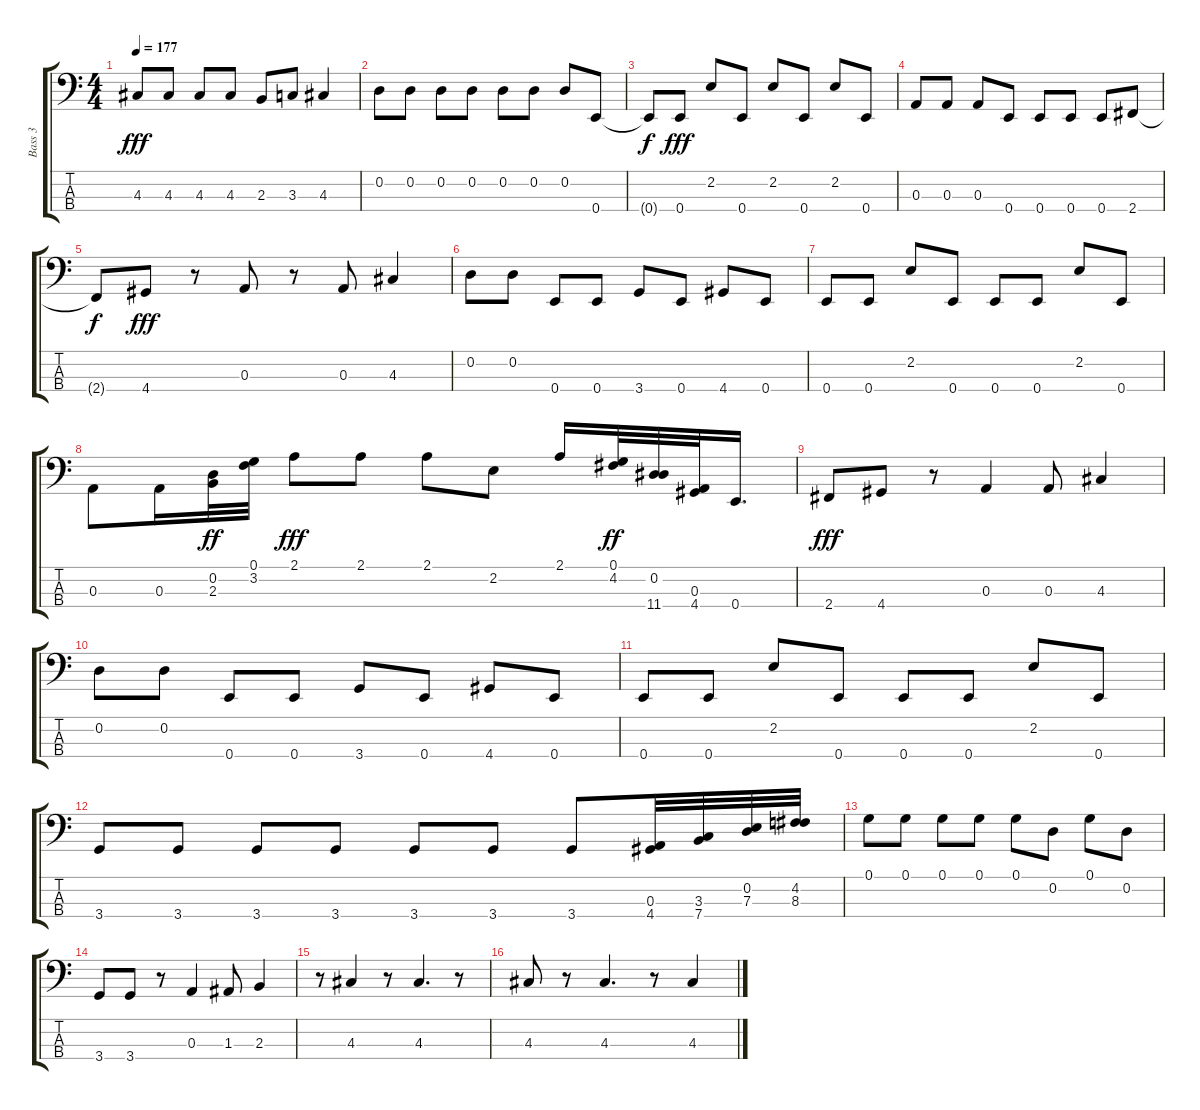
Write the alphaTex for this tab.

\track ("Bass 3" "Bass 3") {instrument slapbass1}
\staff {score tabs}
\tuning (G2 D2 A1 E1) {hide}
\ts (4 4)
\tempo 177
\clef f4
\ks c
4.3.8{dy fff} 4.3.8 4.3.8 4.3.8 2.3.8 3.3.8 4.3.4 |
0.2.8 0.2.8 0.2.8 0.2.8 0.2.8 0.2.8 0.2.8 0.4.8 |
0.4{t}.8{dy f} 0.4.8{dy fff} 2.2.8 0.4.8 2.2.8 0.4.8 2.2.8 0.4.8 |
0.3.8 0.3.8 0.3.8 0.4.8 0.4.8 0.4.8 0.4.8 2.4.8 |
2.4{t}.8{dy f} 4.4.8{dy fff} r.8 0.3.8 r.8 0.3.8 4.3.4 |
0.2.8 0.2.8 0.4.8 0.4.8 3.4.8 0.4.8 4.4.8 0.4.8 |
0.4.8 0.4.8 2.2.8 0.4.8 0.4.8 0.4.8 2.2.8 0.4.8 |
0.3.8 0.3.16 (0.2 2.3).32{dy ff} (0.1 3.2).32 2.1.8{dy fff} 2.1.8 2.1.8 2.2.8 2.1.16 (0.1 4.2).32{dy ff} (0.2 11.4).32 (0.3 4.4).32 0.4.16{d} |
2.4.8{dy fff} 4.4.8 r.8 0.3.4 0.3.8 4.3.4 |
0.2.8 0.2.8 0.4.8 0.4.8 3.4.8 0.4.8 4.4.8 0.4.8 |
0.4.8 0.4.8 2.2.8 0.4.8 0.4.8 0.4.8 2.2.8 0.4.8 |
3.4.8 3.4.8 3.4.8 3.4.8 3.4.8 3.4.8 3.4.8 (0.3 4.4).32 (3.3 7.4).32 (0.2 7.3).32 (4.2 8.3).32 |
0.1.8 0.1.8 0.1.8 0.1.8 0.1.8 0.2.8 0.1.8 0.2.8 |
3.4.8 3.4.8 r.8 0.3.4 1.3.8 2.3.4 |
r.8 4.3.4 r.8 4.3.4{d} r.8 |
4.3.8 r.8 4.3.4{d} r.8 4.3.4
